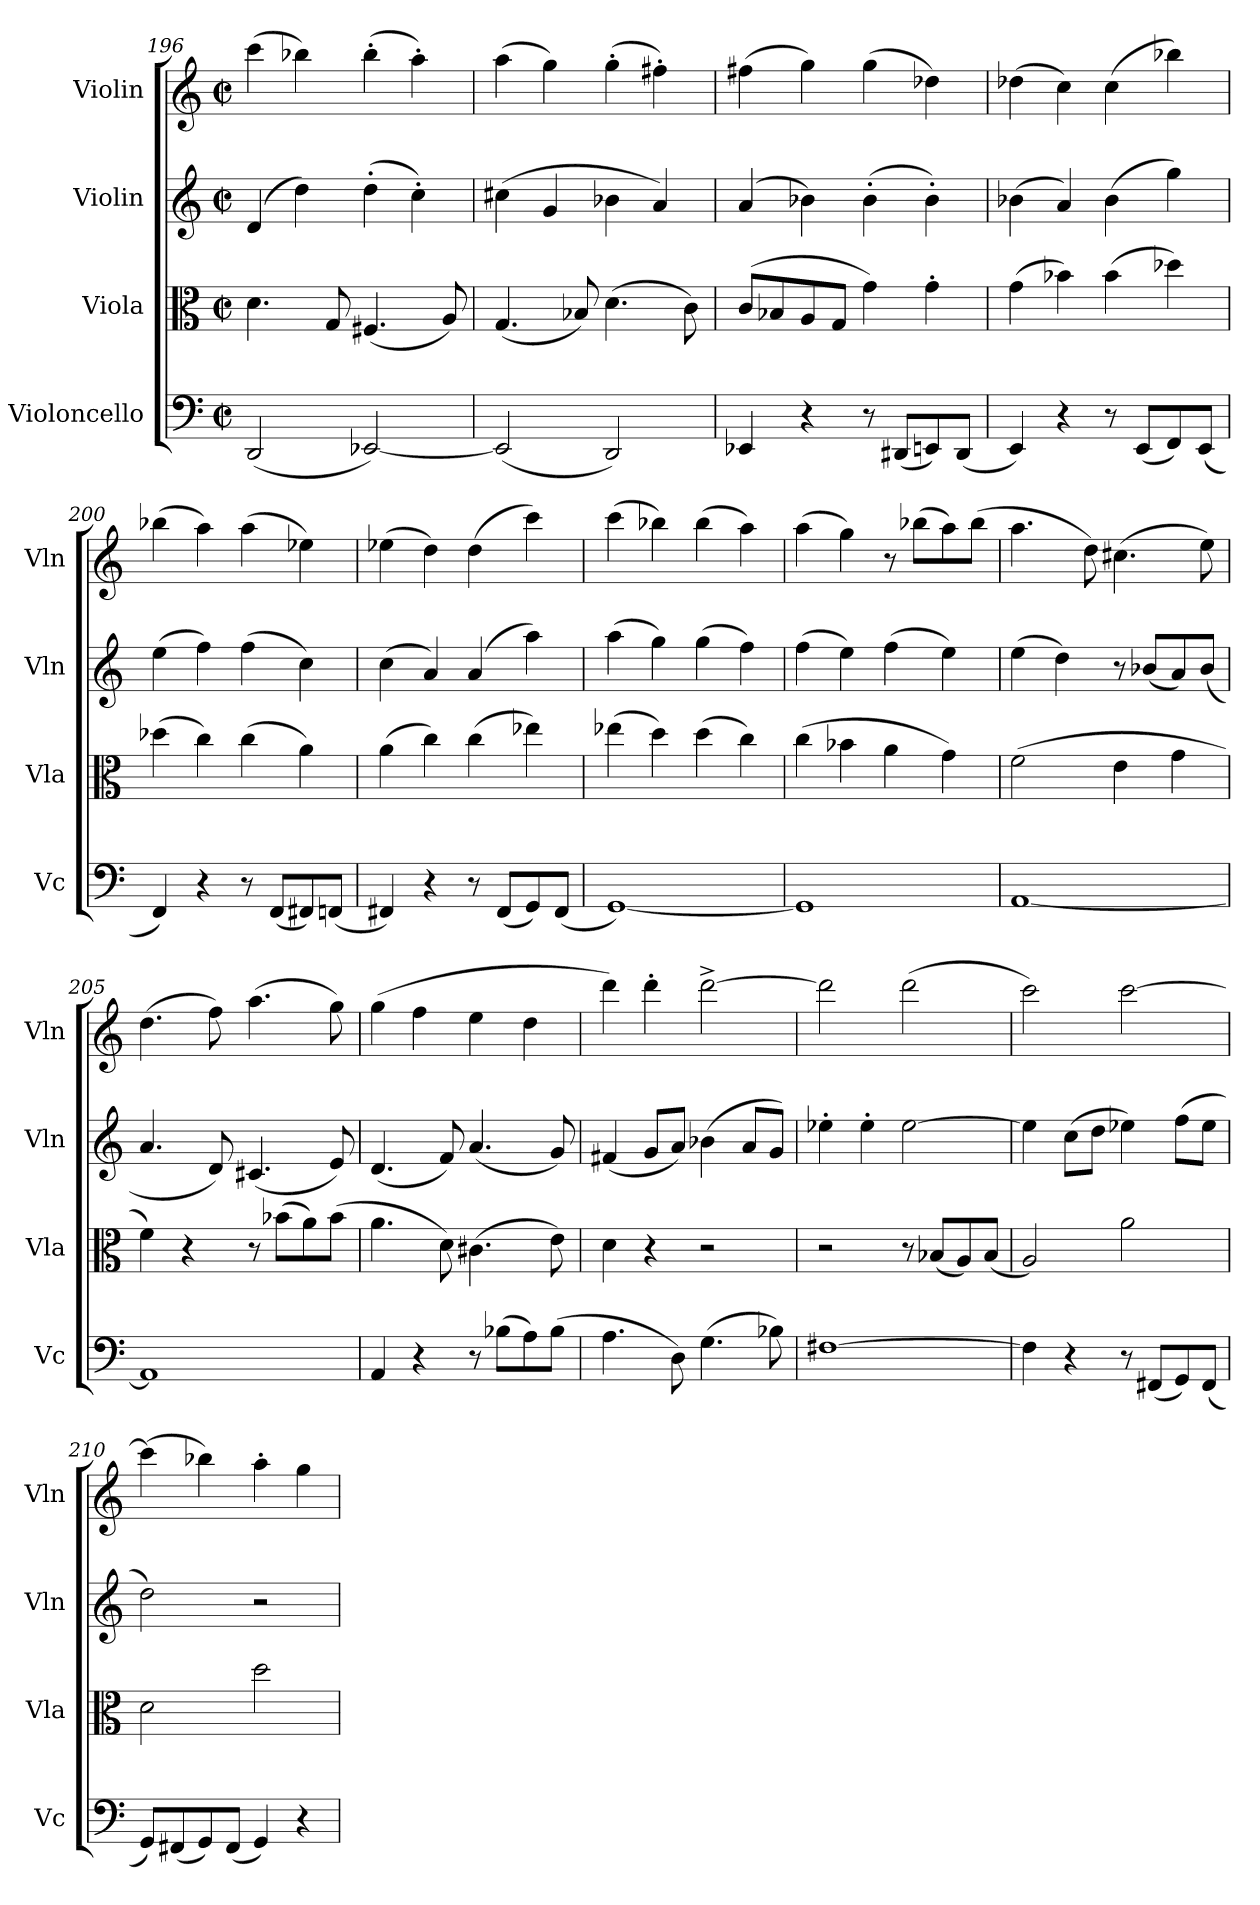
**kern	**kern	**kern	**kern
*part4	*part3	*part2	*part1
*staff4	*staff3	*staff2	*staff1
*I"Violoncello	*I"Viola	*I"Violin	*I"Violin
*I'Vc	*I'Vla	*I'Vln	*I'Vln
*clefF4	*clefC3	*clefG2	*clefG2
*k[]	*k[]	*k[]	*k[]
*M2/2	*M2/2	*M2/2	*M2/2
*met(c|)	*met(c|)	*met(c|)	*met(c|)
=196	=196	=196	=196
(2DD/	4.d\	(4d/	(4ccc\
.	.	4dd\)	4bb-X\)
.	8G/	.	.
[2EE-X/)	(4.F#X/	(4dd'\	(4bb-'\
.	.	4cc'\)	4aa'\)
.	8A/)	.	.
=197	=197	=197	=197
(2EE-/]	(4.G/	(4cc#X\	(4aa\
.	.	4g/	4gg\)
.	8B-X/)	.	.
2DD/)	(4.d\	4b-X\	(4gg'\
.	.	4a/)	4ff#X'\)
.	8c\)	.	.
=198	=198	=198	=198
4EE-X/	(8c/L	(4a/	(4ff#X\
.	8B-X/	.	.
4r	8A/	4b-X\)	4gg\)
.	8G/J	.	.
8r	4g\)	(4b-'\	(4gg\
(8DD#X/L	.	.	.
8EEn/)	4g'\	4b-'\)	4dd-X\)
(8DD#/J	.	.	.
!!LO:PB:g=z
=199	=199	=199	=199
4EE/)	(4g\	(4b-X\	(4dd-X\
4r	4b-X\)	4a/)	4cc\)
8r	(4b-\	(4b-\	(4cc\
(8EE/L	.	.	.
8FF/)	4dd-X\)	4gg\)	4bb-X\)
(8EE/J	.	.	.
=200	=200	=200	=200
4FF/)	(4dd-X\	(4ee\	(4bb-X\
4r	4cc\)	4ff\)	4aa\)
8r	(4cc\	(4ff\	(4aa\
(8FF/L	.	.	.
8FF#X/)	4a\)	4cc\)	4ee-X\)
(8FFn/J	.	.	.
=201	=201	=201	=201
4FF#X/)	(4a\	(4cc\	(4ee-X\
4r	4cc\)	4a/)	4dd\)
8r	(4cc\	(4a/	(4dd\
(8FF#/L	.	.	.
8GG/)	4ee-X\)	4aa\)	4ccc\)
(8FF#/J	.	.	.
=202	=202	=202	=202
[1GG)	(4ee-X\	(4aa\	(4ccc\
.	4dd\)	4gg\)	4bb-X\)
.	(4dd\	(4gg\	(4bb-\
.	4cc\)	4ff\)	4aa\)
=203	=203	=203	=203
1GG]	(4cc\	(4ff\	(4aa\
.	4b-X\	4ee\)	4gg\)
.	4a\	(4ff\	8r
.	.	.	(8bb-X\L
.	4g\)	4ee\)	8aa\)
.	.	.	(8bb-\J
=204	=204	=204	=204
[1AA	(2f\	(4ee\	4.aa\
.	.	4dd\)	.
.	.	.	8dd\)
.	4e\	8r	(4.cc#X\
.	.	(8b-X/L	.
.	4g\	8a/)	.
.	.	(8b-/J	8ee\)
=205	=205	=205	=205
1AA]	4f\)	4.a/	(4.dd\
.	4r	.	.
.	.	8d/)	8ff\)
.	8r	(4.c#X/	(4.aa\
.	(8b-X\L	.	.
.	8a\)	.	.
.	(8b-\J	8e/)	8gg\)
=206	=206	=206	=206
4AA/	4.a\	(4.d/	(4gg\
4r	.	.	4ff\
.	8d\)	8f/)	.
8r	(4.c#X\	(4.a/	4ee\
(8B-X\L	.	.	.
8A\)	.	.	4dd\
(8B-\J	8e\)	8g/)	.
=207	=207	=207	=207
4.A\	4d\	(4f#X/	4ddd\)
.	4r	8g/L	4ddd'\
8D\)	.	8a/J)	.
(4.G\	2r	(4b-X\	[2ddd^\
.	.	8a/L	.
8B-X\)	.	8g/J)	.
!!LO:LB:g=z
=208	=208	=208	=208
[1F#X	2r	4ee-X'\	2ddd\]
.	.	4ee-'\	.
.	8r	[2ee-\	(2ddd\
.	(8B-X/L	.	.
.	8A/)	.	.
.	(8B-/J	.	.
=209	=209	=209	=209
4F#\]	2A/)	4ee-\]	2ccc\)
4r	.	(8cc\L	.
.	.	8dd\J	.
8r	2a\	4ee-X\)	[2ccc\
(8FF#X/L	.	.	.
8GG/)	.	(8ff\L	.
(8FF#/J	.	8ee-\J	.
=210	=210	=210	=210
8GG/L)	2d\	2dd\)	(4ccc\]
(8FF#X/	.	.	.
8GG/)	.	.	4bb-X\)
(8FF#/J	.	.	.
4GG/)	2dd\	2r	4aa'\
4r	.	.	4gg\
=	=	=	=
*-	*-	*-	*-
